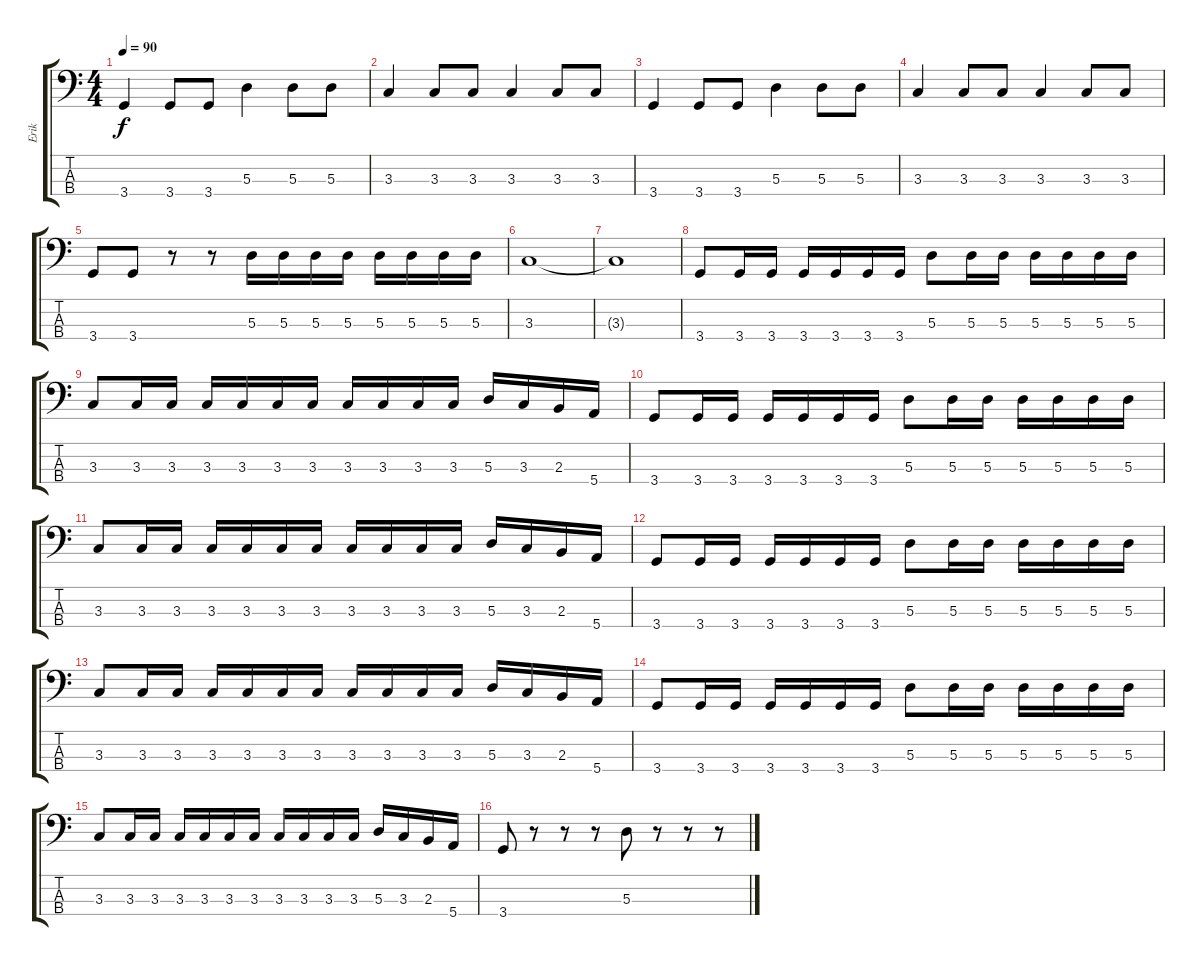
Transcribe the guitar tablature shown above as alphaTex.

\track ("Erik" "Erik") {instrument electricbasspick}
\staff {score tabs}
\tuning (G2 D2 A1 E1) {hide}
\ts (4 4)
\tempo 90
\clef f4
\ks c
3.4.4{dy f} 3.4.8 3.4.8 5.3.4 5.3.8 5.3.8 |
3.3.4 3.3.8 3.3.8 3.3.4 3.3.8 3.3.8 |
3.4.4 3.4.8 3.4.8 5.3.4 5.3.8 5.3.8 |
3.3.4 3.3.8 3.3.8 3.3.4 3.3.8 3.3.8 |
3.4.8 3.4.8 r.8 r.8 5.3.16 5.3.16 5.3.16 5.3.16 5.3.16 5.3.16 5.3.16 5.3.16 |
3.3.1 |
3.3{t}.1 |
3.4.8 3.4.16 3.4.16 3.4.16 3.4.16 3.4.16 3.4.16 5.3.8 5.3.16 5.3.16 5.3.16 5.3.16 5.3.16 5.3.16 |
3.3.8 3.3.16 3.3.16 3.3.16 3.3.16 3.3.16 3.3.16 3.3.16 3.3.16 3.3.16 3.3.16 5.3.16 3.3.16 2.3.16 5.4.16 |
3.4.8 3.4.16 3.4.16 3.4.16 3.4.16 3.4.16 3.4.16 5.3.8 5.3.16 5.3.16 5.3.16 5.3.16 5.3.16 5.3.16 |
3.3.8 3.3.16 3.3.16 3.3.16 3.3.16 3.3.16 3.3.16 3.3.16 3.3.16 3.3.16 3.3.16 5.3.16 3.3.16 2.3.16 5.4.16 |
3.4.8 3.4.16 3.4.16 3.4.16 3.4.16 3.4.16 3.4.16 5.3.8 5.3.16 5.3.16 5.3.16 5.3.16 5.3.16 5.3.16 |
3.3.8 3.3.16 3.3.16 3.3.16 3.3.16 3.3.16 3.3.16 3.3.16 3.3.16 3.3.16 3.3.16 5.3.16 3.3.16 2.3.16 5.4.16 |
3.4.8 3.4.16 3.4.16 3.4.16 3.4.16 3.4.16 3.4.16 5.3.8 5.3.16 5.3.16 5.3.16 5.3.16 5.3.16 5.3.16 |
3.3.8 3.3.16 3.3.16 3.3.16 3.3.16 3.3.16 3.3.16 3.3.16 3.3.16 3.3.16 3.3.16 5.3.16 3.3.16 2.3.16 5.4.16 |
3.4.8 r.8 r.8 r.8 5.3.8 r.8 r.8 r.8
